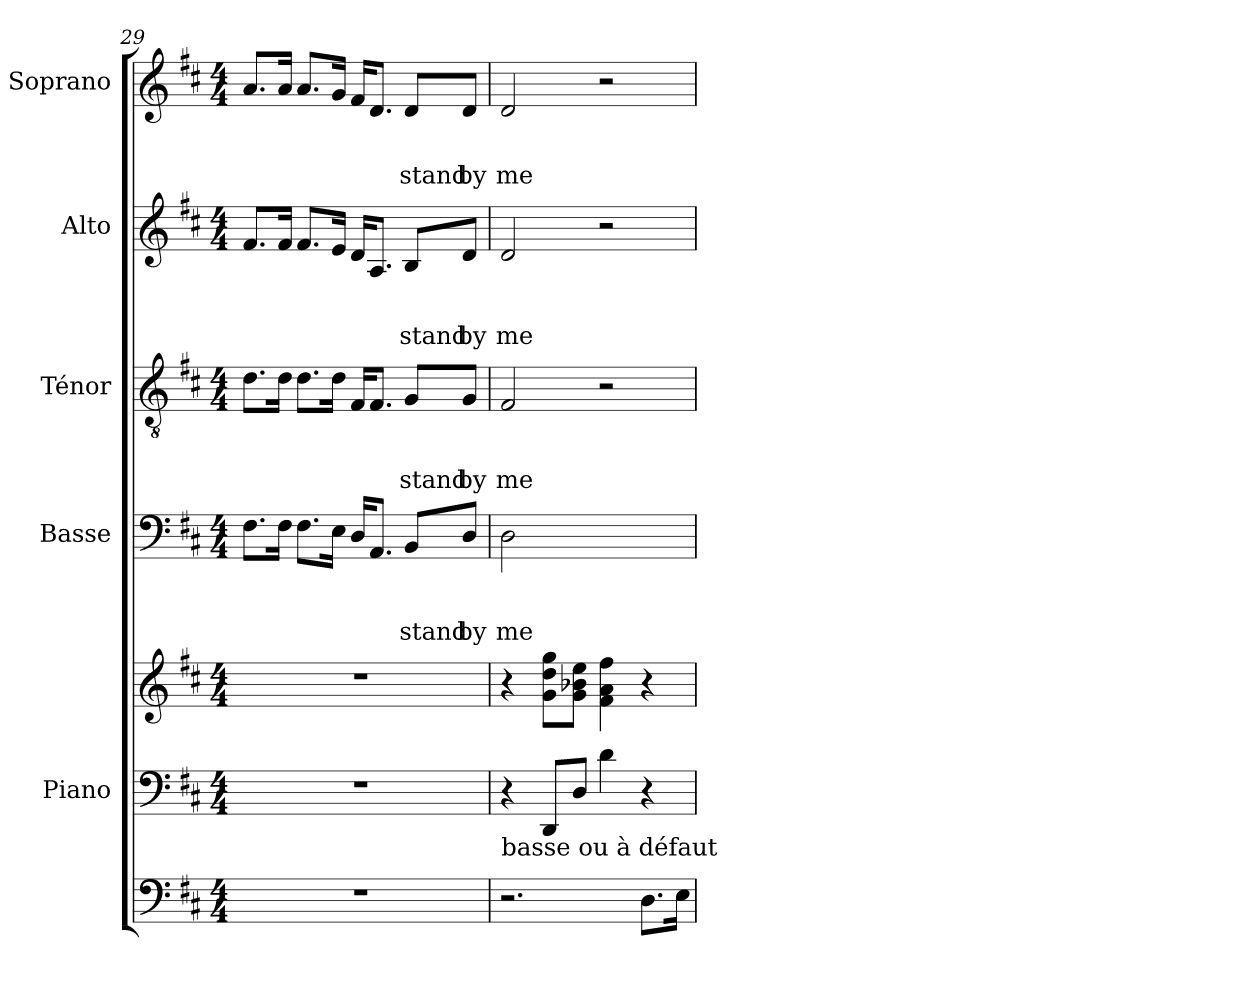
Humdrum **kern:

**kern	**kern	**kern	**kern	**text	**text	**text	**kern	**text	**text	**text	**kern	**text	**text	**text	**kern	**text	**text	**text
*part6	*part5	*part5	*part4	*part4	*part4	*part4	*part3	*part3	*part3	*part3	*part2	*part2	*part2	*part2	*part1	*part1	*part1	*part1
*staff7	*staff6	*staff5	*staff4	*staff4	*staff4	*staff4	*staff3	*staff3	*staff3	*staff3	*staff2	*staff2	*staff2	*staff2	*staff1	*staff1	*staff1	*staff1
*	*I"Piano	*	*I"Basse	*	*	*	*I"Ténor	*	*	*	*I"Alto	*	*	*	*I"Soprano	*	*	*
*	*I'Pno	*	*I'Ba.	*	*	*	*I'T	*	*	*	*I'A	*	*	*	*I'S	*	*	*
!!LO:PB:g=z
*clefF4	*clefF4	*clefG2	*clefF4	*	*	*	*clefGv2	*	*	*	*clefG2	*	*	*	*clefG2	*	*	*
*k[f#c#]	*k[f#c#]	*k[f#c#]	*k[f#c#]	*	*	*	*k[f#c#]	*	*	*	*k[f#c#]	*	*	*	*k[f#c#]	*	*	*
*D:	*D:	*D:	*D:	*	*	*	*D:	*	*	*	*D:	*	*	*	*D:	*	*	*
*M4/4	*M4/4	*M4/4	*M4/4	*	*	*	*M4/4	*	*	*	*M4/4	*	*	*	*M4/4	*	*	*
=29	=29	=29	=29	=29	=29	=29	=29	=29	=29	=29	=29	=29	=29	=29	=29	=29	=29	=29
1r	1r	1r	8.F#\L	.	.	.	8.d\L	.	.	.	8.f#/L	.	.	.	8.a/L	.	.	.
.	.	.	16F#\Jk	.	.	.	16d\Jk	.	.	.	16f#/Jk	.	.	.	16a/Jk	.	.	.
.	.	.	8.F#\L	.	.	.	8.d\L	.	.	.	8.f#/L	.	.	.	8.a/L	.	.	.
.	.	.	16E\Jk	.	.	.	16d\Jk	.	.	.	16e/Jk	.	.	.	16g/Jk	.	.	.
.	.	.	16D/KL	.	.	.	16F#/KL	.	.	.	16d/KL	.	.	.	16f#/KL	.	.	.
.	.	.	8.AA/J	.	.	.	8.F#/J	.	.	.	8.A/J	.	.	.	8.d/J	.	.	.
!	!	!	!	!	!	!LO:LY:b	!	!	!	!	!	!	!	!	!	!	!	!
!	!	!	!	!	!	!	!	!	!	!LO:LY:b	!	!	!	!	!	!	!	!
!	!	!	!	!	!	!	!	!	!	!	!	!	!	!LO:LY:b	!	!	!	!
!	!	!	!	!	!	!	!	!	!	!	!	!	!	!	!	!	!	!LO:LY:b
.	.	.	8BB/L	.	.	stand	8G/L	.	.	stand	8B/L	.	.	stand	8d/L	.	.	stand
!	!	!	!	!	!	!LO:LY:b	!	!	!	!	!	!	!	!	!	!	!	!
!	!	!	!	!	!	!	!	!	!	!LO:LY:b	!	!	!	!	!	!	!	!
!	!	!	!	!	!	!	!	!	!	!	!	!	!	!LO:LY:b	!	!	!	!
!	!	!	!	!	!	!	!	!	!	!	!	!	!	!	!	!	!	!LO:LY:b
.	.	.	8D/J	.	.	by	8G/J	.	.	by	8d/J	.	.	by	8d/J	.	.	by
=30	=30	=30	=30	=30	=30	=30	=30	=30	=30	=30	=30	=30	=30	=30	=30	=30	=30	=30
!	!	!	!	!	!	!LO:LY:b	!	!	!	!	!	!	!	!	!	!	!	!
!	!	!	!	!	!	!	!	!	!	!LO:LY:b	!	!	!	!	!	!	!	!
!	!	!	!	!	!	!	!	!	!	!	!	!	!	!LO:LY:b	!	!	!	!
!	!LO:TX:b:t=basse ou à défaut	!	!	!	!	!	!	!	!	!	!	!	!	!	!	!	!	!
!	!	!	!	!	!	!	!	!	!	!	!	!	!	!	!	!	!	!LO:LY:b
2.r	4r	4r	2D\	.	.	me	2F#/	.	.	me	2d/	.	.	me	2d/	.	.	me
.	8DD/L	8g\ 8dd\ 8gg\L	.	.	.	.	.	.	.	.	.	.	.	.	.	.	.	.
.	8D/J	8g\ 8b-X\ 8ee\J	.	.	.	.	.	.	.	.	.	.	.	.	.	.	.	.
.	4d\	4f#\ 4a\ 4ff#\	2ryy	.	.	.	2r	.	.	.	2r	.	.	.	2r	.	.	.
8.D\L	4r	4r	.	.	.	.	.	.	.	.	.	.	.	.	.	.	.	.
16E\Jk	.	.	.	.	.	.	.	.	.	.	.	.	.	.	.	.	.	.
=	=	=	=	=	=	=	=	=	=	=	=	=	=	=	=	=	=	=
*-	*-	*-	*-	*-	*-	*-	*-	*-	*-	*-	*-	*-	*-	*-	*-	*-	*-	*-
